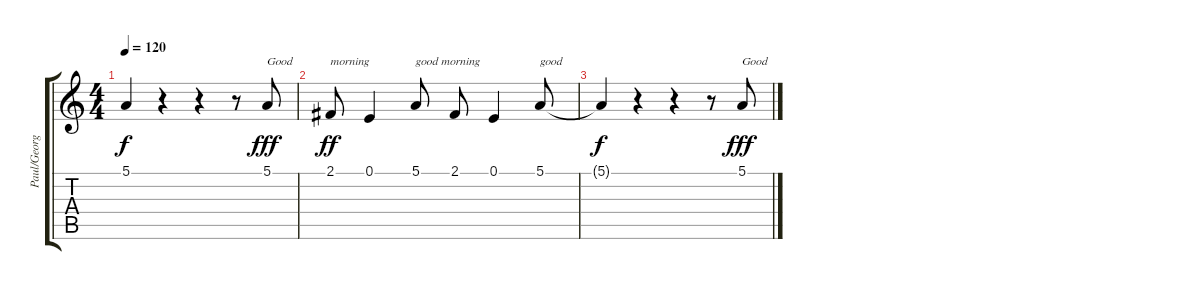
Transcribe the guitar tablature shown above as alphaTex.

\track ("Paul/George" "Paul/Georg") {instrument clarinet}
\staff {score tabs}
\tuning (E4 B3 G3 D3 A2 E2) {hide}
\ts (4 4)
\tempo 120
\clef g2
\ks c
5.1{t}.4{txt " " dy f} r.4 r.4 r.8 5.1.8{txt "Good" dy fff volume 2} |
2.1.8{txt "morning" dy ff} 0.1.4 5.1.8{txt "good morning"} 2.1.8 0.1.4 5.1.8{txt "good"} |
5.1{t}.4{txt " " dy f} r.4 r.4 r.8 5.1.8{txt "Good" dy fff}
